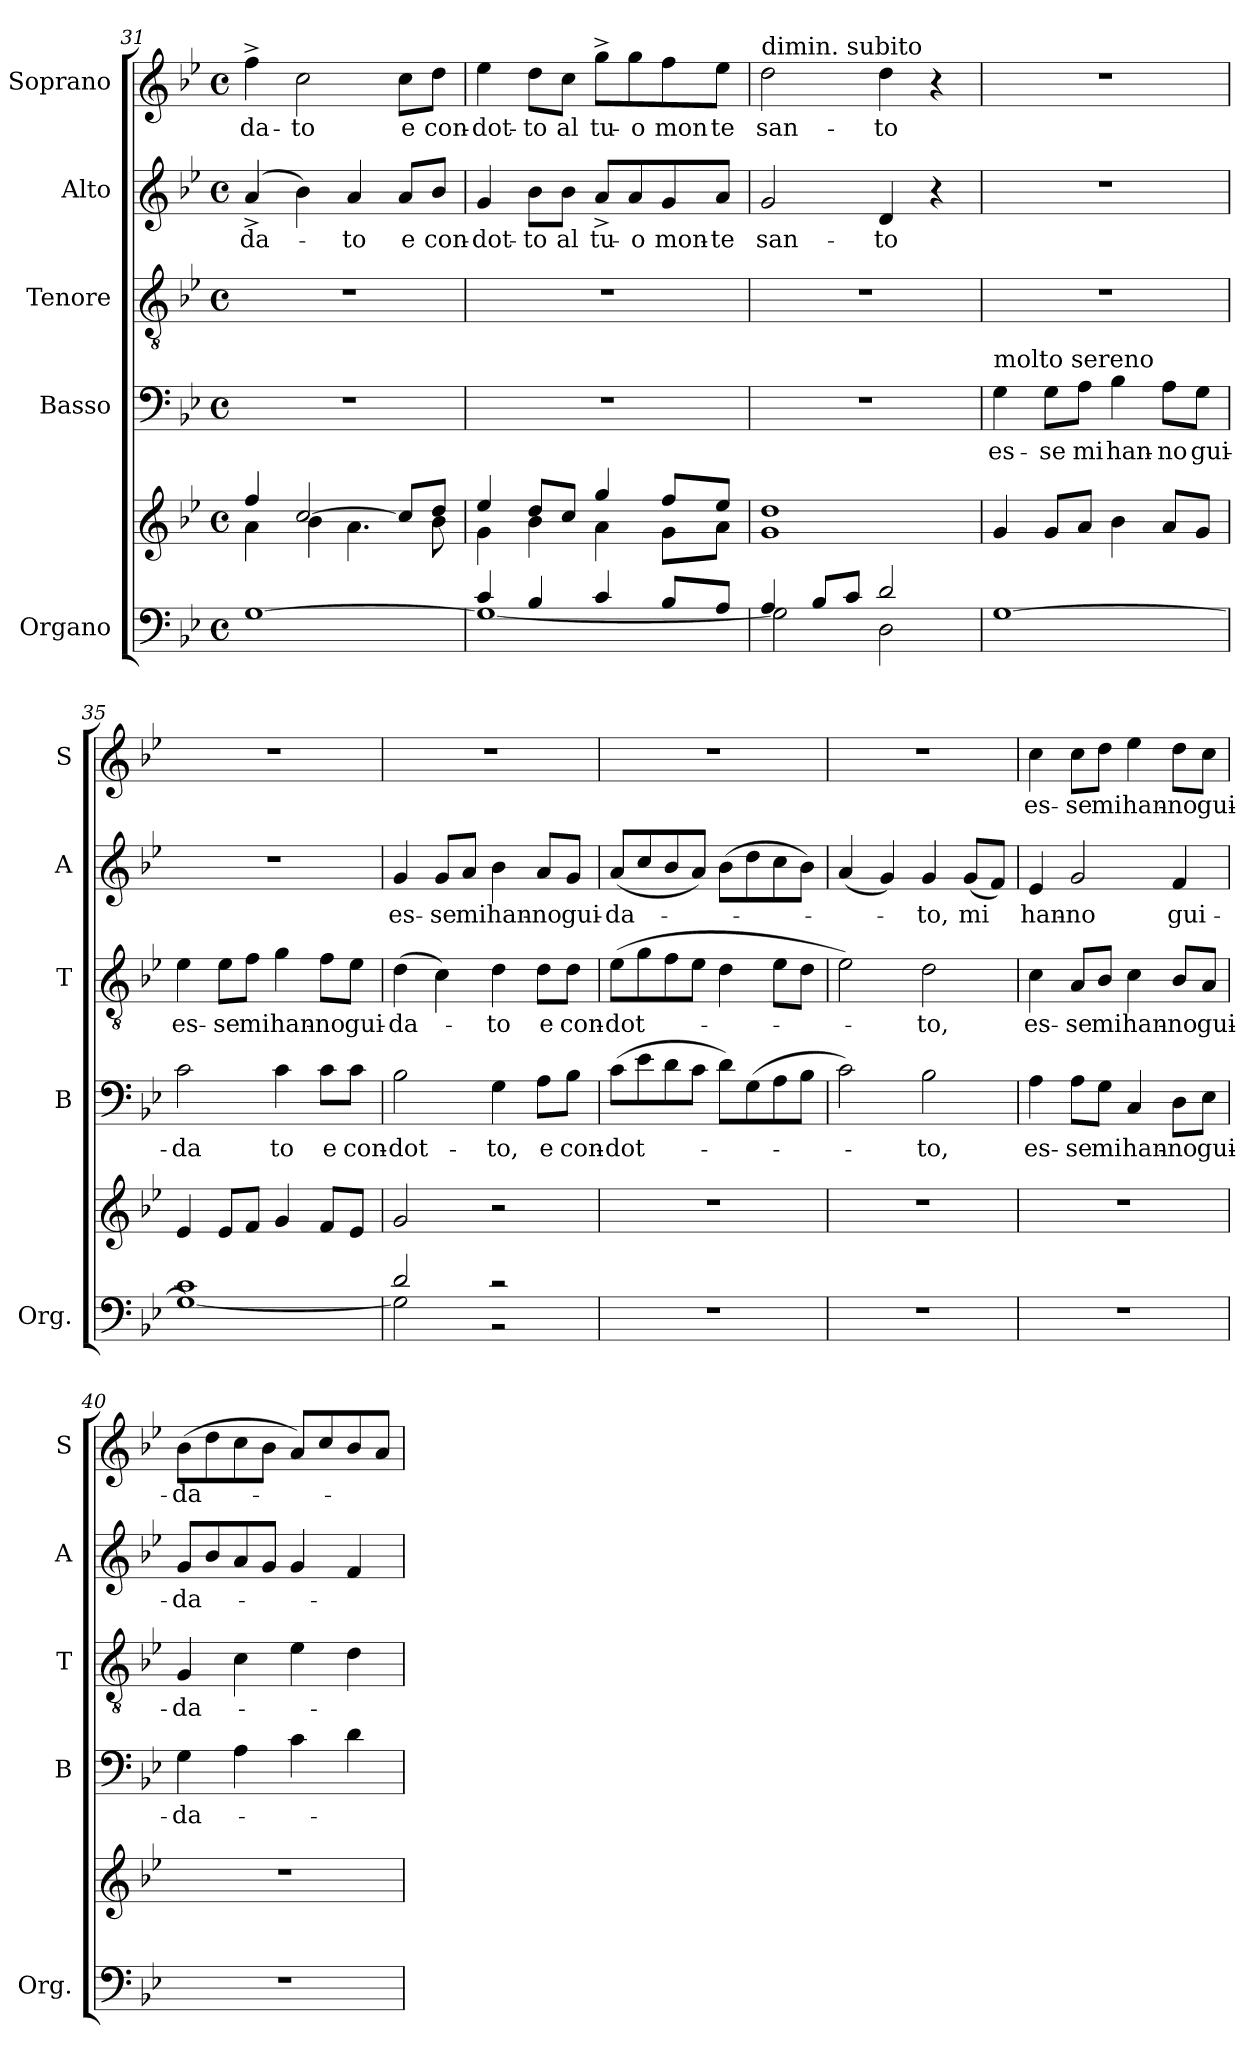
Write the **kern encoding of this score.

**kern	**kern	**kern	**text	**kern	**text	**kern	**text	**kern	**text
*part5	*part5	*part4	*part4	*part3	*part3	*part2	*part2	*part1	*part1
*staff6	*staff5	*staff4	*staff4	*staff3	*staff3	*staff2	*staff2	*staff1	*staff1
*I"Organo	*	*I"Basso	*	*I"Tenore	*	*I"Alto	*	*I"Soprano	*
*I'Org.	*	*I'B	*	*I'T	*	*I'A	*	*I'S	*
*clefF4	*clefG2	*clefF4	*	*clefGv2	*	*clefG2	*	*clefG2	*
*k[b-e-]	*k[b-e-]	*k[b-e-]	*	*k[b-e-]	*	*k[b-e-]	*	*k[b-e-]	*
*g:	*g:	*g:	*	*g:	*	*g:	*	*g:	*
*M4/4	*M4/4	*M4/4	*	*M4/4	*	*M4/4	*	*M4/4	*
*met(c)	*met(c)	*met(c)	*	*met(c)	*	*met(c)	*	*met(c)	*
=31	=31	=31	=31	=31	=31	=31	=31	=31	=31
*	*^	*	*	*	*	*	*	*	*
[<1G	4ff/	4a\	1r	.	1r	.	(4a^</	-da-	4ff^>\	-da-
.	[>2cc/	4b-\	.	.	.	.	4b-\)	.	2cc\	-to
.	.	4.a\	.	.	.	.	4a/	-to	.	.
.	8cc/L]	.	.	.	.	.	8a/L	e	8cc\L	e
.	8dd/J	8b-\	.	.	.	.	8b-/J	con-	8dd\J	con-
!!LO:LB:g=z
=32	=32	=32	=32	=32	=32	=32	=32	=32	=32	=32
*^	*	*	*	*	*	*	*	*	*	*
4c/	1G_	4ee-/	4g\	1r	.	1r	.	4g/	-dot-	4ee-\	-dot-
4B-/	.	8dd/L	4b-\	.	.	.	.	8b-\L	-to	8dd\L	-to
.	.	8cc/J	.	.	.	.	.	8b-\J	al	8cc\J	al
4c/	.	4gg/	4a\	.	.	.	.	8a^</L	tu-	8gg^>\L	tu-
.	.	.	.	.	.	.	.	8a/	-o	8gg\	-o
8B-/L	.	8ff/L	8g\L	.	.	.	.	8g/	mon-	8ff\	mon
8A/J	.	8ee-/J	8a\J	.	.	.	.	8a/J	-te	8ee-\J	te
=33	=33	=33	=33	=33	=33	=33	=33	=33	=33	=33	=33
!	!	!	!	!	!	!	!	!	!	!LO:TX:a:t=dimin. subito	!
4A/	2G\]	1dd	1g	1r	.	1r	.	2g/	san-	2dd\	san-
8B-/L	.	.	.	.	.	.	.	.	.	.	.
8c/J	.	.	.	.	.	.	.	.	.	.	.
2d/	2D\	.	.	.	.	.	.	4d/	-to	4dd\	-to
.	.	.	.	.	.	.	.	4r	.	4r	.
*v	*v	*	*	*	*	*	*	*	*	*	*
*	*v	*v	*	*	*	*	*	*	*	*
=34	=34	=34	=34	=34	=34	=34	=34	=34	=34
!	!	!LO:TX:a:t=molto sereno	!	!	!	!	!	!	!
[<1G	4g/	4G\	es-	1r	.	1r	.	1r	.
.	8g/L	8G\L	-se	.	.	.	.	.	.
.	8a/J	8A\J	mi	.	.	.	.	.	.
.	4b-\	4B-\	han-	.	.	.	.	.	.
.	8a/L	8A\L	-no	.	.	.	.	.	.
.	8g/J	8G\J	gui-	.	.	.	.	.	.
=35	=35	=35	=35	=35	=35	=35	=35	=35	=35
*^	*	*	*	*	*	*	*	*	*
1c	1G_	4e-/	2c\	-da	4e-\	es-	1r	.	1r	.
.	.	8e-/L	.	.	8e-\L	-se	.	.	.	.
.	.	8f/J	.	.	8f\J	mi	.	.	.	.
.	.	4g/	4c\	to	4g\	han-	.	.	.	.
.	.	8f/L	8c\L	e	8f\L	-no	.	.	.	.
.	.	8e-/J	8c\J	con-	8e-\J	gui-	.	.	.	.
!!LO:PB:g=z
=36	=36	=36	=36	=36	=36	=36	=36	=36	=36	=36
2d/	2G\]	2g/	2B-\	-dot-	(4d\	-da-	4g/	es-	1r	.
.	.	.	.	.	4c\)	.	8g/L	-se	.	.
.	.	.	.	.	.	.	8a/J	mi	.	.
2r	2r	2r	4G\	-to,	4d\	-to	4b-\	han-	.	.
.	.	.	8A\L	e	8d\L	e	8a/L	-no	.	.
.	.	.	8B-\J	con-	8d\J	con-	8g/J	gui-	.	.
*v	*v	*	*	*	*	*	*	*	*	*
=37	=37	=37	=37	=37	=37	=37	=37	=37	=37
1r	1r	(8c\L	-dot-	(8e-\L	-dot-	(8a/L	-da-	1r	.
.	.	8e-\	.	8g\	.	8cc/	.	.	.
.	.	8d\	.	8f\	.	8b-/	.	.	.
.	.	8c\J	.	8e-\J	.	8a/J)	.	.	.
.	.	8d\L)	.	4d\	.	(8b-\L	.	.	.
.	.	(8G\	.	.	.	8dd\	.	.	.
.	.	8A\	.	8e-\L	.	8cc\	.	.	.
.	.	8B-\J	.	8d\J	.	8b-\J)	.	.	.
=38	=38	=38	=38	=38	=38	=38	=38	=38	=38
1r	1r	2c\)	.	2e-\)	.	(4a/	.	1r	.
.	.	.	.	.	.	4g/)	.	.	.
.	.	2B-\	-to,	2d\	-to,	4g/	-to,	.	.
.	.	.	.	.	.	(8g/L	mi	.	.
.	.	.	.	.	.	8f/J)	.	.	.
=39	=39	=39	=39	=39	=39	=39	=39	=39	=39
1r	1r	4A\	es-	4c\	es-	4e-/	han-	4cc\	es-
.	.	8A\L	-se	8A/L	-se	2g/	-no	8cc\L	-se
.	.	8G\J	mi	8B-/J	mi	.	.	8dd\J	mi
.	.	4C/	han-	4c\	han-	.	.	4ee-\	han-
.	.	8D\L	-no	8B-/L	-no	4f/	gui-	8dd\L	-no
.	.	8E-\J	gui-	8A/J	gui-	.	.	8cc\J	gui-
=40	=40	=40	=40	=40	=40	=40	=40	=40	=40
1r	1r	4G\	-da-	4G/	-da-	8g/L	-da-	(8b-\L	-da-
.	.	.	.	.	.	8b-/	.	8dd\	.
.	.	4A\	.	4c\	.	8a/	.	8cc\	.
.	.	.	.	.	.	8g/J	.	8b-\J	.
.	.	4c\	.	4e-\	.	4g/	.	8a/L)	.
.	.	.	.	.	.	.	.	8cc/	.
.	.	4d\	.	4d\	.	4f/	.	8b-/	.
.	.	.	.	.	.	.	.	8a/J	.
=	=	=	=	=	=	=	=	=	=
*-	*-	*-	*-	*-	*-	*-	*-	*-	*-
